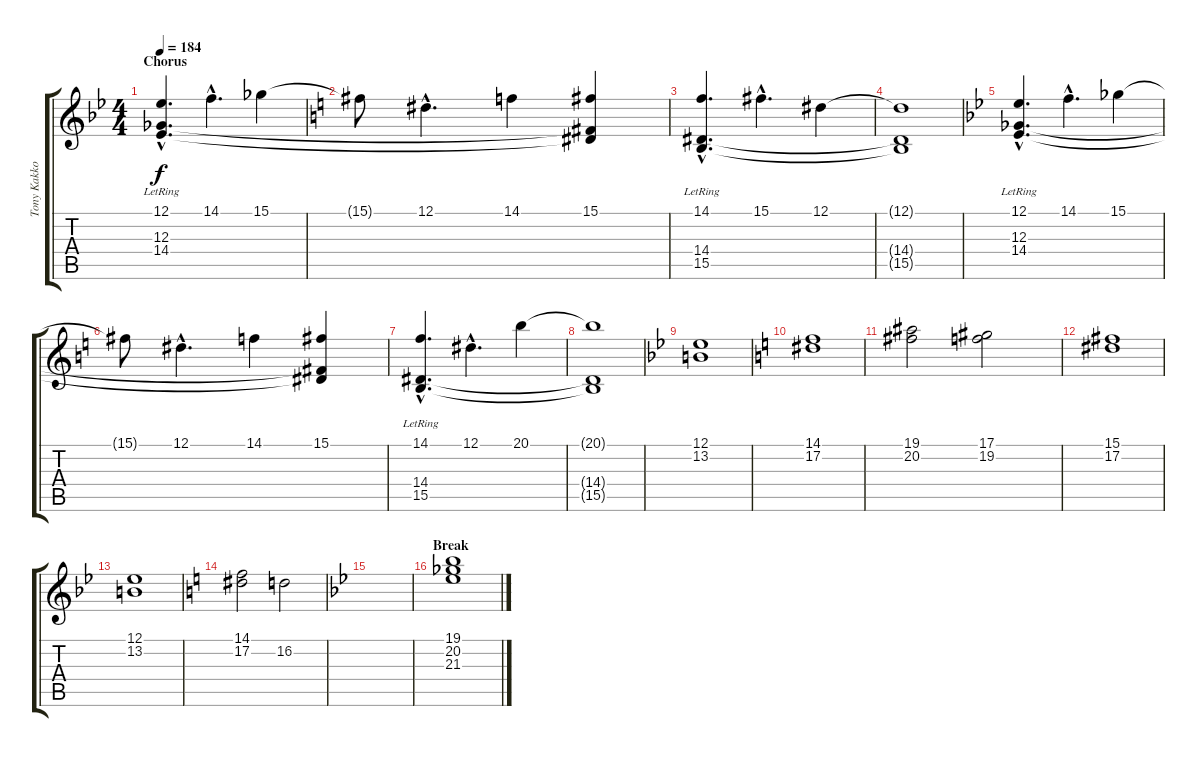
\track ("Tony Kakko - Keyboards I" "Tony Kakko") {instrument harpsichord}
\staff {score tabs}
\tuning (Eb4 Bb3 Gb3 Db3 Ab2 Eb2) {hide}
\ts (4 4)
\section ("" "Chorus ")
\tempo 184
\clef g2
\ks gminor
(12.1{hac} 12.3{hac lr} 14.4{hac lr}).4{d dy f volume 13} 14.1{hac}.4{d} 15.1.4 |
\ks c
15.1{t}.8 12.1{hac}.4{d} 14.1.4 (15.1 12.3{t} 14.4{t}).4 |
(14.1{hac} 14.4{hac lr} 15.5{hac lr}).4{d} 15.1{hac}.4{d} 12.1.4 |
(12.1{t} 14.4{t} 15.5{t}).1 |
\ks gminor
(12.1{hac} 12.3{hac lr} 14.4{hac lr}).4{d} 14.1{hac}.4{d} 15.1.4 |
\ks c
15.1{t}.8 12.1{hac}.4{d} 14.1.4 (15.1 12.3{t} 14.4{t}).4 |
(14.1{hac} 14.4{hac lr} 15.5{hac lr}).4{d} 12.1{hac}.4{d} 20.1.4 |
(20.1{t} 14.4{t} 15.5{t}).1 |
\ks gminor
(12.1 13.2).1 |
\ks c
(14.1 17.2).1 |
(19.1 20.2).2 (17.1 19.2).2 |
(15.1 17.2).1 |
\ks gminor
(12.1 13.2).1 |
\ks c
(14.1 17.2).2 16.2.2 |
\ks gminor
|
\section ("" "Break")
(19.1 20.2 21.3).1{volume 12}
